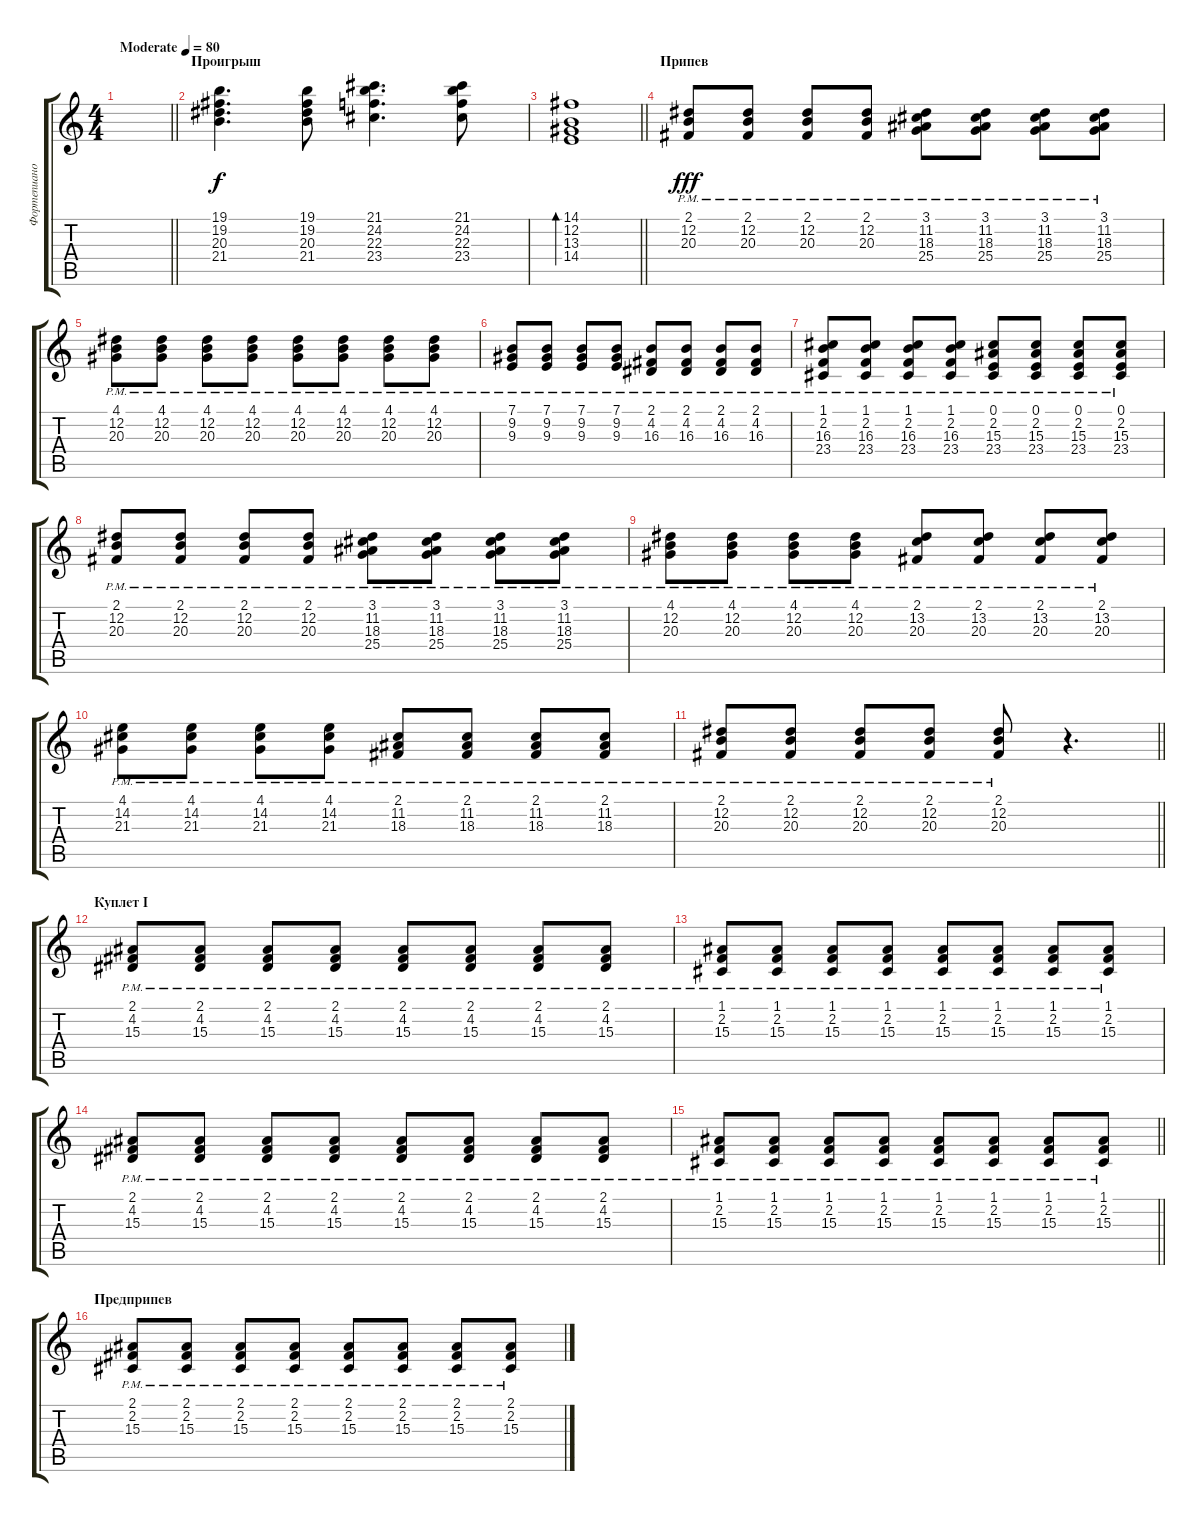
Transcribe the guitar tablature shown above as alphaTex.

\track ("Фортепиано (правая рука)" "Фортепиано") {instrument acousticgrandpiano}
\staff {score tabs}
\tuning (E4 B3 G3 D3 A2 E2) {hide}
\ts (4 4)
\tempo (80 "Moderate")
\clef g2
\barLineRight lightlight
\ks c
|
\section ("" "Проигрыш")
(19.1 19.2 20.3 21.4).4{d} (19.1 19.2 20.3 21.4).8 (21.1 24.2 22.3 23.4).4{d} (21.1 24.2 22.3 23.4).8 |
\barLineRight lightlight
(14.1 12.2 13.3 14.4).1{bd 120 dy f} |
\section ("" "Припев")
(2.1{pm} 12.2{pm} 20.3{pm}).8{dy fff} (2.1{pm} 12.2{pm} 20.3{pm}).8 (2.1{pm} 12.2{pm} 20.3{pm}).8 (2.1{pm} 12.2{pm} 20.3{pm}).8 (3.1{pm} 11.2{pm} 18.3{pm} 25.4{pm}).8 (3.1{pm} 11.2{pm} 18.3{pm} 25.4{pm}).8 (3.1{pm} 11.2{pm} 18.3{pm} 25.4{pm}).8 (3.1{pm} 11.2{pm} 18.3{pm} 25.4{pm}).8 |
(4.1{pm} 12.2{pm} 20.3{pm}).8 (4.1{pm} 12.2{pm} 20.3{pm}).8 (4.1{pm} 12.2{pm} 20.3{pm}).8 (4.1{pm} 12.2{pm} 20.3{pm}).8 (4.1{pm} 12.2{pm} 20.3{pm}).8 (4.1{pm} 12.2{pm} 20.3{pm}).8 (4.1{pm} 12.2{pm} 20.3{pm}).8 (4.1{pm} 12.2{pm} 20.3{pm}).8 |
(7.1{pm} 9.2{pm} 9.3{pm}).8 (7.1{pm} 9.2{pm} 9.3{pm}).8 (7.1{pm} 9.2{pm} 9.3{pm}).8 (7.1{pm} 9.2{pm} 9.3{pm}).8 (2.1{pm} 4.2{pm} 16.3{pm}).8 (2.1{pm} 4.2{pm} 16.3{pm}).8 (2.1{pm} 4.2{pm} 16.3{pm}).8 (2.1{pm} 4.2{pm} 16.3{pm}).8 |
(1.1{pm} 2.2{pm} 16.3{pm} 23.4{pm}).8 (1.1{pm} 2.2{pm} 16.3{pm} 23.4{pm}).8 (1.1{pm} 2.2{pm} 16.3{pm} 23.4{pm}).8 (1.1{pm} 2.2{pm} 16.3{pm} 23.4{pm}).8 (0.1{pm} 2.2{pm} 15.3{pm} 23.4{pm}).8 (0.1{pm} 2.2{pm} 15.3{pm} 23.4{pm}).8 (0.1{pm} 2.2{pm} 15.3{pm} 23.4{pm}).8 (0.1{pm} 2.2{pm} 15.3{pm} 23.4{pm}).8 |
(2.1{pm} 12.2{pm} 20.3{pm}).8 (2.1{pm} 12.2{pm} 20.3{pm}).8 (2.1{pm} 12.2{pm} 20.3{pm}).8 (2.1{pm} 12.2{pm} 20.3{pm}).8 (3.1{pm} 11.2{pm} 18.3{pm} 25.4{pm}).8 (3.1{pm} 11.2{pm} 18.3{pm} 25.4{pm}).8 (3.1{pm} 11.2{pm} 18.3{pm} 25.4{pm}).8 (3.1{pm} 11.2{pm} 18.3{pm} 25.4{pm}).8 |
(4.1{pm} 12.2{pm} 20.3{pm}).8 (4.1{pm} 12.2{pm} 20.3{pm}).8 (4.1{pm} 12.2{pm} 20.3{pm}).8 (4.1{pm} 12.2{pm} 20.3{pm}).8 (2.1{pm} 13.2{pm} 20.3{pm}).8 (2.1{pm} 13.2{pm} 20.3{pm}).8 (2.1{pm} 13.2{pm} 20.3{pm}).8 (2.1{pm} 13.2{pm} 20.3{pm}).8 |
(4.1{pm} 14.2{pm} 21.3{pm}).8 (4.1{pm} 14.2{pm} 21.3{pm}).8 (4.1{pm} 14.2{pm} 21.3{pm}).8 (4.1{pm} 14.2{pm} 21.3{pm}).8 (2.1{pm} 11.2{pm} 18.3{pm}).8 (2.1{pm} 11.2{pm} 18.3{pm}).8 (2.1{pm} 11.2{pm} 18.3{pm}).8 (2.1{pm} 11.2{pm} 18.3{pm}).8 |
\barLineRight lightlight
(2.1{pm} 12.2{pm} 20.3{pm}).8 (2.1{pm} 12.2{pm} 20.3{pm}).8 (2.1{pm} 12.2{pm} 20.3{pm}).8 (2.1{pm} 12.2{pm} 20.3{pm}).8 (2.1{pm} 12.2{pm} 20.3{pm}).8 r.4{d} |
\section ("" "Куплет I")
(2.1{pm} 4.2{pm} 15.3{pm}).8 (2.1{pm} 4.2{pm} 15.3{pm}).8 (2.1{pm} 4.2{pm} 15.3{pm}).8 (2.1{pm} 4.2{pm} 15.3{pm}).8 (2.1{pm} 4.2{pm} 15.3{pm}).8 (2.1{pm} 4.2{pm} 15.3{pm}).8 (2.1{pm} 4.2{pm} 15.3{pm}).8 (2.1{pm} 4.2{pm} 15.3{pm}).8 |
(1.1{pm} 2.2{pm} 15.3{pm}).8 (1.1{pm} 2.2{pm} 15.3{pm}).8 (1.1{pm} 2.2{pm} 15.3{pm}).8 (1.1{pm} 2.2{pm} 15.3{pm}).8 (1.1{pm} 2.2{pm} 15.3{pm}).8 (1.1{pm} 2.2{pm} 15.3{pm}).8 (1.1{pm} 2.2{pm} 15.3{pm}).8 (1.1{pm} 2.2{pm} 15.3{pm}).8 |
(2.1{pm} 4.2{pm} 15.3{pm}).8 (2.1{pm} 4.2{pm} 15.3{pm}).8 (2.1{pm} 4.2{pm} 15.3{pm}).8 (2.1{pm} 4.2{pm} 15.3{pm}).8 (2.1{pm} 4.2{pm} 15.3{pm}).8 (2.1{pm} 4.2{pm} 15.3{pm}).8 (2.1{pm} 4.2{pm} 15.3{pm}).8 (2.1{pm} 4.2{pm} 15.3{pm}).8 |
\barLineRight lightlight
(1.1{pm} 2.2{pm} 15.3{pm}).8 (1.1{pm} 2.2{pm} 15.3{pm}).8 (1.1{pm} 2.2{pm} 15.3{pm}).8 (1.1{pm} 2.2{pm} 15.3{pm}).8 (1.1{pm} 2.2{pm} 15.3{pm}).8 (1.1{pm} 2.2{pm} 15.3{pm}).8 (1.1{pm} 2.2{pm} 15.3{pm}).8 (1.1{pm} 2.2{pm} 15.3{pm}).8 |
\section ("" "Предприпев")
(2.1{pm} 2.2{pm} 15.3{pm}).8 (2.1{pm} 2.2{pm} 15.3{pm}).8 (2.1{pm} 2.2{pm} 15.3{pm}).8 (2.1{pm} 2.2{pm} 15.3{pm}).8 (2.1{pm} 2.2{pm} 15.3{pm}).8 (2.1{pm} 2.2{pm} 15.3{pm}).8 (2.1{pm} 2.2{pm} 15.3{pm}).8 (2.1{pm} 2.2{pm} 15.3{pm}).8
